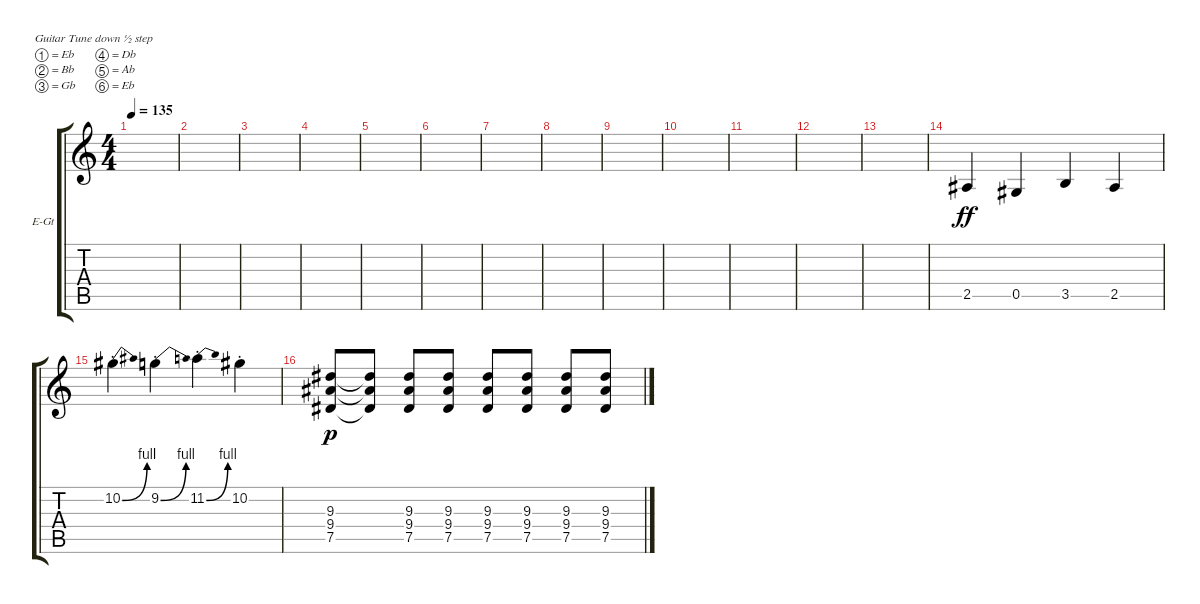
\defaultSystemsLayout 4
\bracketExtendMode groupsimilarinstruments
\firstSystemTrackNameOrientation horizontal
\otherSystemsTrackNameOrientation horizontal
\track ("Electric Guitar" "E-Gt") {instrument overdrivenguitar}
\staff {score tabs}
\tuning (Eb4 Bb3 Gb3 Db3 Ab2 Eb2)
\ts (4 4)
\tempo 135
\clef g2
\ks c
|
|
|
|
|
|
|
|
|
|
|
|
|
2.5.4{dy ff} 0.5.4 3.5.4 2.5.4 |
10.2{be (bend 0 0 15 4) st}.4 9.2{be (bend 0 0 15 4) st}.4 11.2{be (bend 0 0 15 4) st}.4 10.2{st}.4 |
(7.5 9.4 9.3).8{dy p} (7.5{t} 9.4{t} 9.3{t}).8 (7.5 9.4 9.3).8 (7.5 9.4 9.3).8 (7.5 9.4 9.3).8 (7.5 9.4 9.3).8 (7.5 9.4 9.3).8 (7.5 9.4 9.3).8
